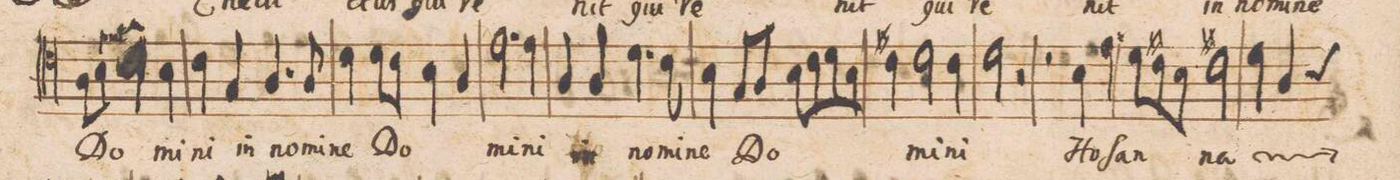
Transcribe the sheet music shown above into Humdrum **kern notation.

**kern	**text
*I"Alto	*
*clefC4	*
*k[]	*
*met(C|)	*
*M2/1	*
8A\L	Do-
8B\J	.
2c\	.
4B\	-mi-
=51-	=51-
4c\	-ni
4G/	in
4.A/	no-
8A/	-mi-
4d\	-ne
8d\L	Do-
8c\J	.
4B\	.
4A/	.
=52-	=52-
2.e\	-mi-
4e\	-ni
4A/	in
4A/	.
4.d\	no-
8c\	-mi-
=53-	=53-
4B\	-ne
8G/L	Do-
8A/J	.
8B\L	.
8c\	.
8d\	.
8B\J	.
4c#X\	.
2d\	-mi-
4c#\	-ni
=54-	=54-
2d\	.
2r	.
2r	.
4B\	Ho-
4.e\	.
=55-	=55-
8d\L	-ſan-
8c#X\	.
8B\J	.
2c#X\	-na
*	*ij
4d\	Ho-
*custos:b	*
4A/	.
*-	*-
